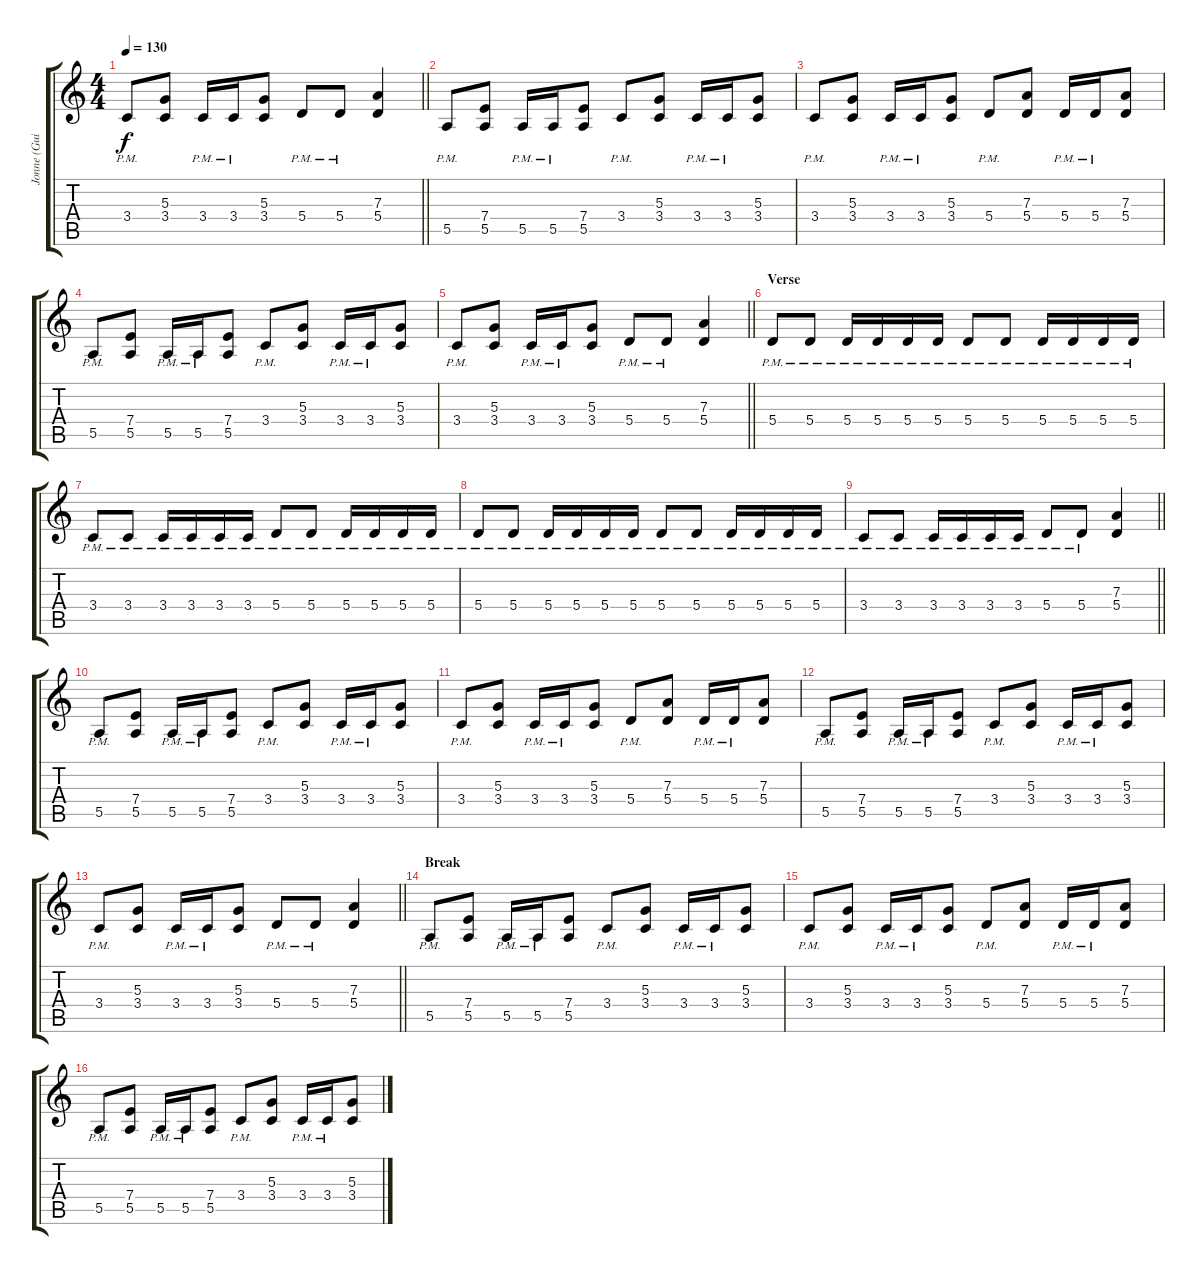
\track ("Jonne (Guitar)" "Jonne (Gui") {instrument distortionguitar}
\staff {score tabs}
\tuning (B3 Gb3 D3 A2 E2 B1) {hide}
\ts (4 4)
\tempo 130
\clef g2
\barLineRight lightlight
\ks c
3.4{pm}.8{dy f} (5.3 3.4).8 3.4{pm}.16 3.4{pm}.16 (5.3 3.4).8 5.4{pm}.8 5.4{pm}.8 (7.3 5.4).4 |
\section ("" "")
5.5{pm}.8 (7.4 5.5).8 5.5{pm}.16 5.5{pm}.16 (7.4 5.5).8 3.4{pm}.8 (5.3 3.4).8 3.4{pm}.16 3.4{pm}.16 (5.3 3.4).8 |
3.4{pm}.8 (5.3 3.4).8 3.4{pm}.16 3.4{pm}.16 (5.3 3.4).8 5.4{pm}.8 (7.3 5.4).8 5.4{pm}.16 5.4{pm}.16 (7.3 5.4).8 |
5.5{pm}.8 (7.4 5.5).8 5.5{pm}.16 5.5{pm}.16 (7.4 5.5).8 3.4{pm}.8 (5.3 3.4).8 3.4{pm}.16 3.4{pm}.16 (5.3 3.4).8 |
\barLineRight lightlight
3.4{pm}.8 (5.3 3.4).8 3.4{pm}.16 3.4{pm}.16 (5.3 3.4).8 5.4{pm}.8 5.4{pm}.8 (7.3 5.4).4 |
\section ("" "Verse")
5.4{pm}.8 5.4{pm}.8 5.4{pm}.16 5.4{pm}.16 5.4{pm}.16 5.4{pm}.16 5.4{pm}.8 5.4{pm}.8 5.4{pm}.16 5.4{pm}.16 5.4{pm}.16 5.4{pm}.16 |
3.4{pm}.8 3.4{pm}.8 3.4{pm}.16 3.4{pm}.16 3.4{pm}.16 3.4{pm}.16 5.4{pm}.8 5.4{pm}.8 5.4{pm}.16 5.4{pm}.16 5.4{pm}.16 5.4{pm}.16 |
5.4{pm}.8 5.4{pm}.8 5.4{pm}.16 5.4{pm}.16 5.4{pm}.16 5.4{pm}.16 5.4{pm}.8 5.4{pm}.8 5.4{pm}.16 5.4{pm}.16 5.4{pm}.16 5.4{pm}.16 |
\barLineRight lightlight
3.4{pm}.8 3.4{pm}.8 3.4{pm}.16 3.4{pm}.16 3.4{pm}.16 3.4{pm}.16 5.4{pm}.8 5.4{pm}.8 (7.3 5.4).4 |
\section ("" "")
5.5{pm}.8 (7.4 5.5).8 5.5{pm}.16 5.5{pm}.16 (7.4 5.5).8 3.4{pm}.8 (5.3 3.4).8 3.4{pm}.16 3.4{pm}.16 (5.3 3.4).8 |
3.4{pm}.8 (5.3 3.4).8 3.4{pm}.16 3.4{pm}.16 (5.3 3.4).8 5.4{pm}.8 (7.3 5.4).8 5.4{pm}.16 5.4{pm}.16 (7.3 5.4).8 |
5.5{pm}.8 (7.4 5.5).8 5.5{pm}.16 5.5{pm}.16 (7.4 5.5).8 3.4{pm}.8 (5.3 3.4).8 3.4{pm}.16 3.4{pm}.16 (5.3 3.4).8 |
\barLineRight lightlight
3.4{pm}.8 (5.3 3.4).8 3.4{pm}.16 3.4{pm}.16 (5.3 3.4).8 5.4{pm}.8 5.4{pm}.8 (7.3 5.4).4 |
\section ("" "Break")
5.5{pm}.8 (7.4 5.5).8 5.5{pm}.16 5.5{pm}.16 (7.4 5.5).8 3.4{pm}.8 (5.3 3.4).8 3.4{pm}.16 3.4{pm}.16 (5.3 3.4).8 |
3.4{pm}.8 (5.3 3.4).8 3.4{pm}.16 3.4{pm}.16 (5.3 3.4).8 5.4{pm}.8 (7.3 5.4).8 5.4{pm}.16 5.4{pm}.16 (7.3 5.4).8 |
5.5{pm}.8 (7.4 5.5).8 5.5{pm}.16 5.5{pm}.16 (7.4 5.5).8 3.4{pm}.8 (5.3 3.4).8 3.4{pm}.16 3.4{pm}.16 (5.3 3.4).8
